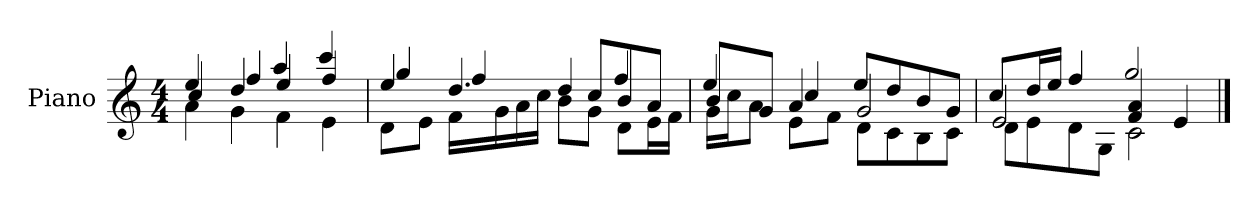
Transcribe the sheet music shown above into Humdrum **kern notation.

**kern
*part1
*staff1
*I"Piano
*I'Pno.
*clefG2
*k[]
*M4/4
=1
*^
*	*^
4ee/	4a\	4cc/
4dd/	4g\	4ff/
4ee/	4f\	4aa/
4ff/	4e\	4ccc/
=2	=2	=2
4ee/	8d\L	4gg/
.	8e\J	.
4.dd/	16f\LL	4ff/
.	16g\	.
.	16a\	.
.	16cc\JJ	.
.	8b\L	4dd/
8cc/L	8g\J	.
8b/	8d\L	4ff/
8a/J	16e\L	.
.	16f\JJ	.
=3	=3	=3
8b/L	16g\LL	4ee/
.	16cc\J	.
8g/J	8a\J	.
4a/	8e\L	4cc/
.	8f\J	.
2g/	8d\L	8ee/L
.	8c\	8dd/
.	8B\	8b/
.	8c\J	8g/J
=4	=4	=4
2e/	8d\L	8cc/L
.	8e\	16dd/L
.	.	16ee/JJ
.	8d\	4ff/
.	8G\J	.
4f/ 4a/	2c\	2gg/
4e/	.	.
*v	*v	*v
==
*-
